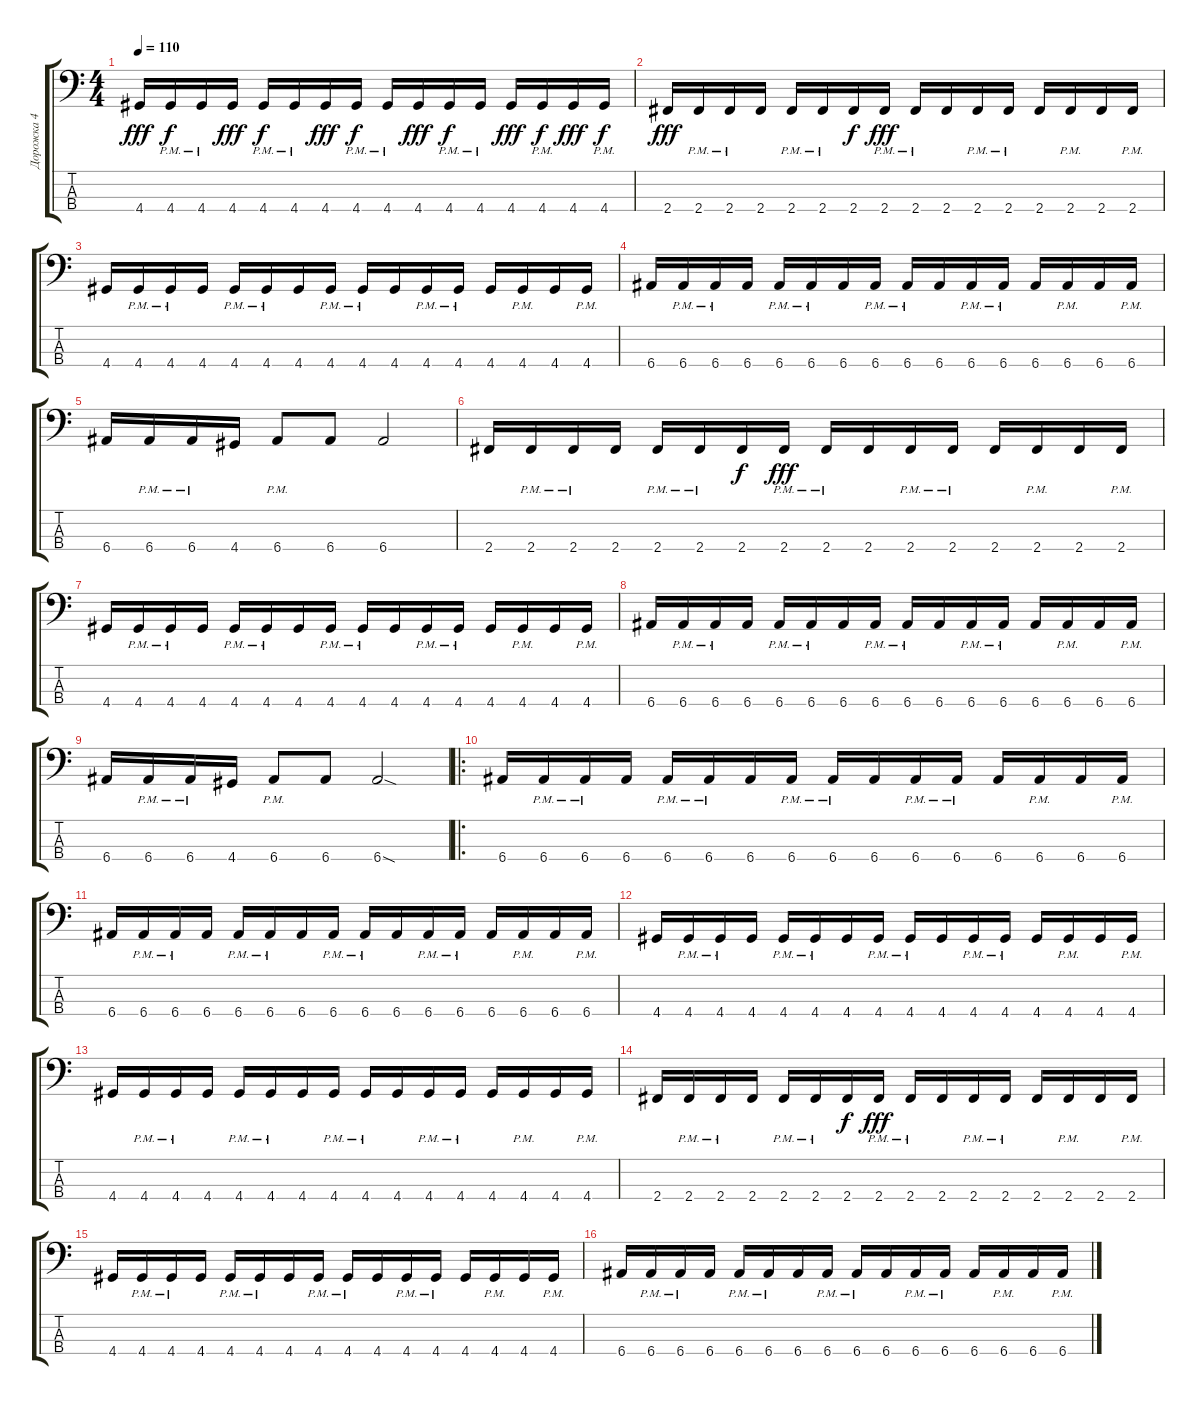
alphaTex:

\track ("Дорожка 4" "Дорожка 4") {instrument electricbassfinger}
\staff {score tabs}
\tuning (G2 D2 A1 E1) {hide}
\ts (4 4)
\tempo 110
\clef f4
\ks c
4.4.16{dy fff} 4.4{pm}.16{dy f} 4.4{pm}.16 4.4.16{dy fff} 4.4{pm}.16{dy f} 4.4{pm}.16 4.4.16{dy fff} 4.4{pm}.16{dy f} 4.4{pm}.16 4.4.16{dy fff} 4.4{pm}.16{dy f} 4.4{pm}.16 4.4.16{dy fff} 4.4{pm}.16{dy f} 4.4.16{dy fff} 4.4{pm}.16{dy f} |
2.4.16{dy fff} 2.4{pm}.16 2.4{pm}.16 2.4.16 2.4{pm}.16 2.4{pm}.16 2.4.16{dy f} 2.4{pm}.16{dy fff} 2.4{pm}.16 2.4.16 2.4{pm}.16 2.4{pm}.16 2.4.16 2.4{pm}.16 2.4.16 2.4{pm}.16 |
4.4.16 4.4{pm}.16 4.4{pm}.16 4.4.16 4.4{pm}.16 4.4{pm}.16 4.4.16 4.4{pm}.16 4.4{pm}.16 4.4.16 4.4{pm}.16 4.4{pm}.16 4.4.16 4.4{pm}.16 4.4.16 4.4{pm}.16 |
6.4.16 6.4{pm}.16 6.4{pm}.16 6.4.16 6.4{pm}.16 6.4{pm}.16 6.4.16 6.4{pm}.16 6.4{pm}.16 6.4.16 6.4{pm}.16 6.4{pm}.16 6.4.16 6.4{pm}.16 6.4.16 6.4{pm}.16 |
6.4.16 6.4{pm}.16 6.4{pm}.16 4.4.16 6.4{pm}.8 6.4.8 6.4.2 |
2.4.16 2.4{pm}.16 2.4{pm}.16 2.4.16 2.4{pm}.16 2.4{pm}.16 2.4.16{dy f} 2.4{pm}.16{dy fff} 2.4{pm}.16 2.4.16 2.4{pm}.16 2.4{pm}.16 2.4.16 2.4{pm}.16 2.4.16 2.4{pm}.16 |
4.4.16 4.4{pm}.16 4.4{pm}.16 4.4.16 4.4{pm}.16 4.4{pm}.16 4.4.16 4.4{pm}.16 4.4{pm}.16 4.4.16 4.4{pm}.16 4.4{pm}.16 4.4.16 4.4{pm}.16 4.4.16 4.4{pm}.16 |
6.4.16 6.4{pm}.16 6.4{pm}.16 6.4.16 6.4{pm}.16 6.4{pm}.16 6.4.16 6.4{pm}.16 6.4{pm}.16 6.4.16 6.4{pm}.16 6.4{pm}.16 6.4.16 6.4{pm}.16 6.4.16 6.4{pm}.16 |
6.4.16 6.4{pm}.16 6.4{pm}.16 4.4.16 6.4{pm}.8 6.4.8 6.4{sod}.2 |
\ro
6.4.16 6.4{pm}.16 6.4{pm}.16 6.4.16 6.4{pm}.16 6.4{pm}.16 6.4.16 6.4{pm}.16 6.4{pm}.16 6.4.16 6.4{pm}.16 6.4{pm}.16 6.4.16 6.4{pm}.16 6.4.16 6.4{pm}.16 |
6.4.16 6.4{pm}.16 6.4{pm}.16 6.4.16 6.4{pm}.16 6.4{pm}.16 6.4.16 6.4{pm}.16 6.4{pm}.16 6.4.16 6.4{pm}.16 6.4{pm}.16 6.4.16 6.4{pm}.16 6.4.16 6.4{pm}.16 |
4.4.16 4.4{pm}.16 4.4{pm}.16 4.4.16 4.4{pm}.16 4.4{pm}.16 4.4.16 4.4{pm}.16 4.4{pm}.16 4.4.16 4.4{pm}.16 4.4{pm}.16 4.4.16 4.4{pm}.16 4.4.16 4.4{pm}.16 |
4.4.16 4.4{pm}.16 4.4{pm}.16 4.4.16 4.4{pm}.16 4.4{pm}.16 4.4.16 4.4{pm}.16 4.4{pm}.16 4.4.16 4.4{pm}.16 4.4{pm}.16 4.4.16 4.4{pm}.16 4.4.16 4.4{pm}.16 |
2.4.16 2.4{pm}.16 2.4{pm}.16 2.4.16 2.4{pm}.16 2.4{pm}.16 2.4.16{dy f} 2.4{pm}.16{dy fff} 2.4{pm}.16 2.4.16 2.4{pm}.16 2.4{pm}.16 2.4.16 2.4{pm}.16 2.4.16 2.4{pm}.16 |
4.4.16 4.4{pm}.16 4.4{pm}.16 4.4.16 4.4{pm}.16 4.4{pm}.16 4.4.16 4.4{pm}.16 4.4{pm}.16 4.4.16 4.4{pm}.16 4.4{pm}.16 4.4.16 4.4{pm}.16 4.4.16 4.4{pm}.16 |
6.4.16 6.4{pm}.16 6.4{pm}.16 6.4.16 6.4{pm}.16 6.4{pm}.16 6.4.16 6.4{pm}.16 6.4{pm}.16 6.4.16 6.4{pm}.16 6.4{pm}.16 6.4.16 6.4{pm}.16 6.4.16 6.4{pm}.16
